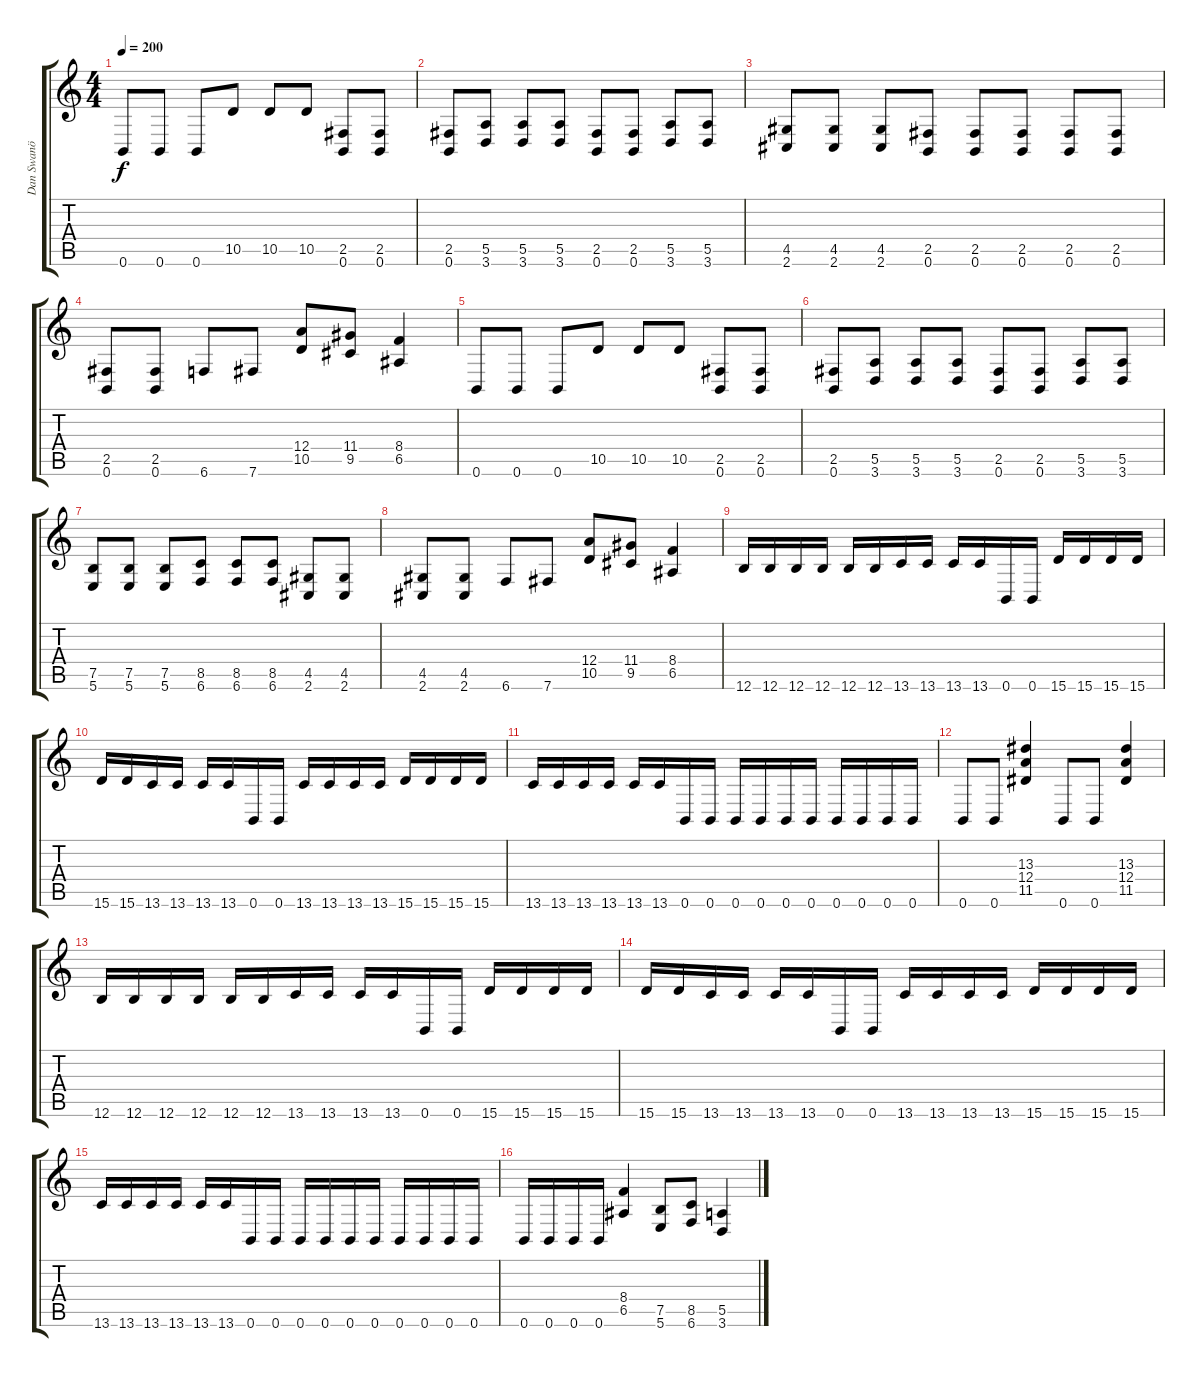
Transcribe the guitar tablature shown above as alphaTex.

\track ("Dan Swanö" "Dan Swanö") {instrument distortionguitar}
\staff {score tabs}
\tuning (B3 Gb3 D3 A2 E2 B1) {hide}
\ts (4 4)
\tempo 200
\clef g2
\ks c
0.6.8{dy f} 0.6.8 0.6.8 10.5.8 10.5.8 10.5.8 (2.5 0.6).8 (2.5 0.6).8 |
(2.5 0.6).8 (5.5 3.6).8 (5.5 3.6).8 (5.5 3.6).8 (2.5 0.6).8 (2.5 0.6).8 (5.5 3.6).8 (5.5 3.6).8 |
(4.5 2.6).8 (4.5 2.6).8 (4.5 2.6).8 (2.5 0.6).8 (2.5 0.6).8 (2.5 0.6).8 (2.5 0.6).8 (2.5 0.6).8 |
(2.5 0.6).8 (2.5 0.6).8 6.6.8 7.6.8 (12.4 10.5).8 (11.4 9.5).8 (8.4 6.5).4 |
0.6.8 0.6.8 0.6.8 10.5.8 10.5.8 10.5.8 (2.5 0.6).8 (2.5 0.6).8 |
(2.5 0.6).8 (5.5 3.6).8 (5.5 3.6).8 (5.5 3.6).8 (2.5 0.6).8 (2.5 0.6).8 (5.5 3.6).8 (5.5 3.6).8 |
(7.5 5.6).8 (7.5 5.6).8 (7.5 5.6).8 (8.5 6.6).8 (8.5 6.6).8 (8.5 6.6).8 (4.5 2.6).8 (4.5 2.6).8 |
(4.5 2.6).8 (4.5 2.6).8 6.6.8 7.6.8 (12.4 10.5).8 (11.4 9.5).8 (8.4 6.5).4 |
12.6.16 12.6.16 12.6.16 12.6.16 12.6.16 12.6.16 13.6.16 13.6.16 13.6.16 13.6.16 0.6.16 0.6.16 15.6.16 15.6.16 15.6.16 15.6.16 |
15.6.16 15.6.16 13.6.16 13.6.16 13.6.16 13.6.16 0.6.16 0.6.16 13.6.16 13.6.16 13.6.16 13.6.16 15.6.16 15.6.16 15.6.16 15.6.16 |
13.6.16 13.6.16 13.6.16 13.6.16 13.6.16 13.6.16 0.6.16 0.6.16 0.6.16 0.6.16 0.6.16 0.6.16 0.6.16 0.6.16 0.6.16 0.6.16 |
0.6.8 0.6.8 (13.3 12.4 11.5).4 0.6.8 0.6.8 (13.3 12.4 11.5).4 |
12.6.16 12.6.16 12.6.16 12.6.16 12.6.16 12.6.16 13.6.16 13.6.16 13.6.16 13.6.16 0.6.16 0.6.16 15.6.16 15.6.16 15.6.16 15.6.16 |
15.6.16 15.6.16 13.6.16 13.6.16 13.6.16 13.6.16 0.6.16 0.6.16 13.6.16 13.6.16 13.6.16 13.6.16 15.6.16 15.6.16 15.6.16 15.6.16 |
13.6.16 13.6.16 13.6.16 13.6.16 13.6.16 13.6.16 0.6.16 0.6.16 0.6.16 0.6.16 0.6.16 0.6.16 0.6.16 0.6.16 0.6.16 0.6.16 |
0.6.16 0.6.16 0.6.16 0.6.16 (8.4 6.5).4 (7.5 5.6).8 (8.5 6.6).8 (5.5 3.6).4
